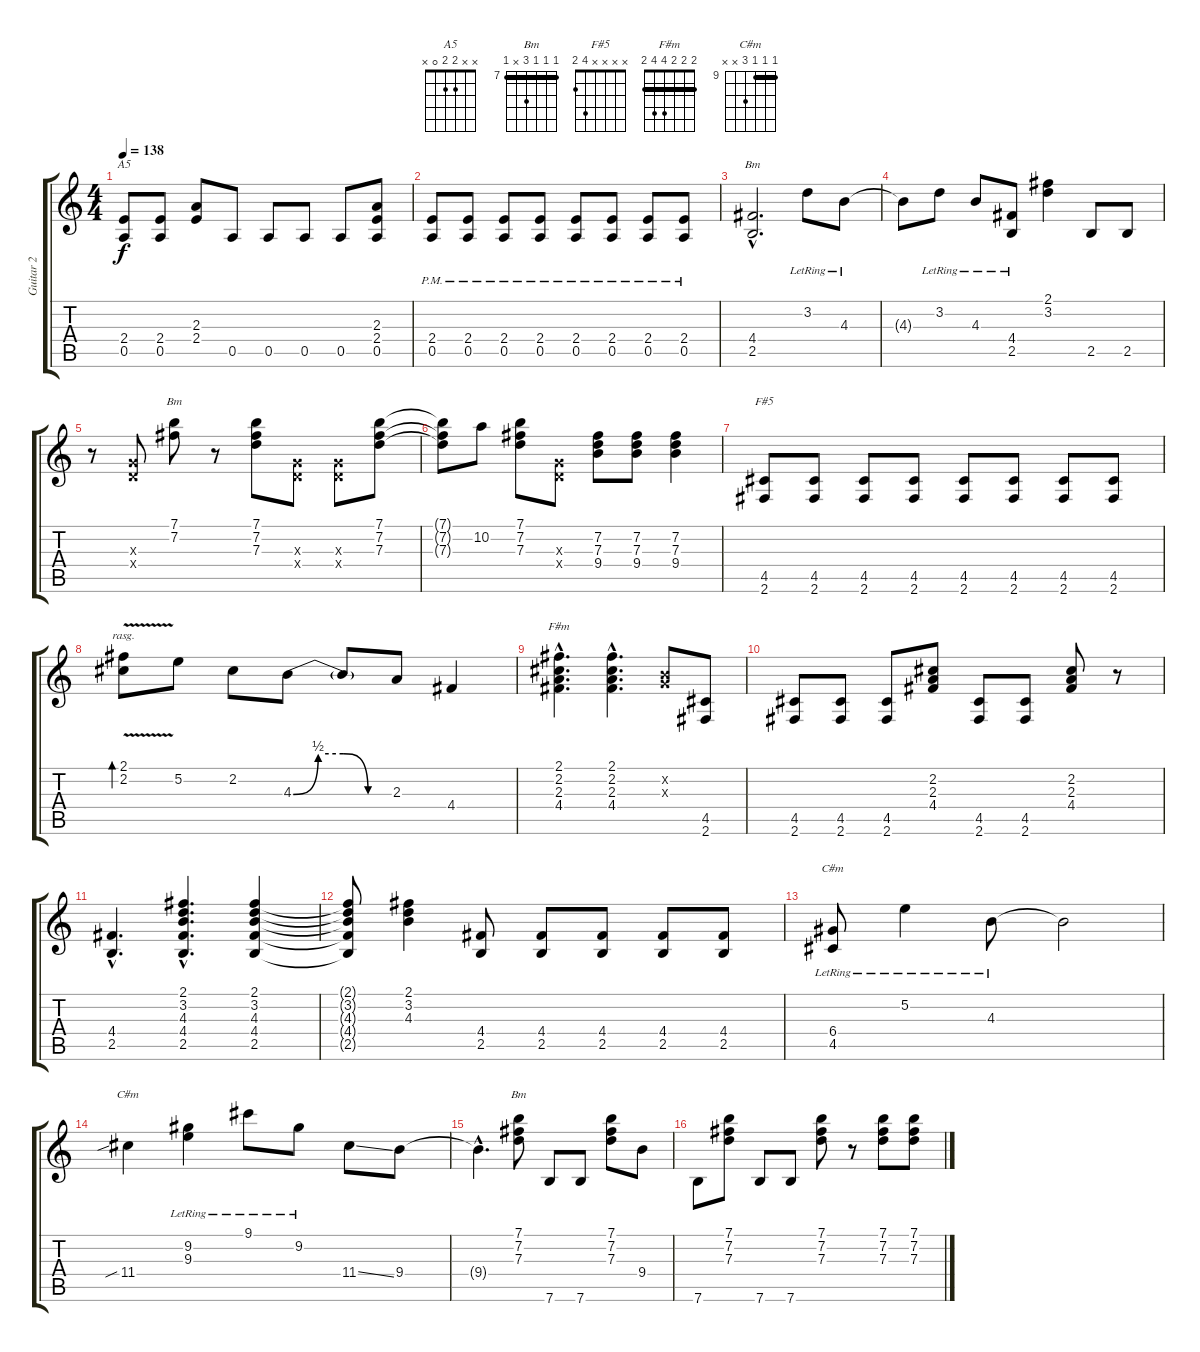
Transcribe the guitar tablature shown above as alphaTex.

\track ("Guitar 2" "Guitar 2") {instrument electricguitarclean}
\staff {score tabs}
\tuning (E4 B3 G3 D3 A2 E2) {hide}
\chord ("A5" x x 2 2 0 x)
\chord ("Bm" 2 3 4 4 2 x) {barre 2}
\chord ("Bm" 7 7 7 9 x x) {firstfret 7 barre 7}
\chord ("F#5" x x x x 4 2)
\chord ("F#m" 2 2 2 4 4 2) {barre 2}
\chord ("C#m" x 5 6 6 4 x) {firstfret 4}
\chord ("C#m" 9 9 9 11 x x) {firstfret 9 barre 9}
\chord ("Bm" 7 7 7 9 x 7) {firstfret 7 barre 7}
\ts (4 4)
\tempo 138
\clef g2
\ks c
(2.4 0.5).8{ch "A5" dy f} (2.4 0.5).8 (2.3 2.4).8 0.5.8 0.5.8 0.5.8 0.5.8 (2.3 2.4 0.5).8 |
(2.4{pm} 0.5{pm}).8 (2.4{pm} 0.5{pm}).8 (2.4{pm} 0.5{pm}).8 (2.4{pm} 0.5{pm}).8 (2.4{pm} 0.5{pm}).8 (2.4{pm} 0.5{pm}).8 (2.4{pm} 0.5{pm}).8 (2.4{pm} 0.5{pm}).8 |
(4.4{hac} 2.5{hac}).2{d ch "Bm"} 3.2{lr}.8 4.3{lr}.8 |
4.3{t}.8 3.2{lr}.8 4.3{lr}.8 (4.4{lr} 2.5{lr}).8 (2.1 3.2).4 2.5.8 2.5.8 |
r.8 (0.3{x} 0.4{x}).8 (7.1 7.2).8{ch "Bm"} r.8 (7.1 7.2 7.3).8 (0.3{x} 0.4{x}).8 (0.3{x} 0.4{x}).8 (7.1 7.2 7.3).8 |
(7.1{t} 7.2{t} 7.3{t}).8 10.2.8 (7.1 7.2 7.3).8 (0.3{x} 0.4{x}).8 (7.2 7.3 9.4).8 (7.2 7.3 9.4).8 (7.2 7.3 9.4).4 |
(4.5 2.6).8{ch "F#5"} (4.5 2.6).8 (4.5 2.6).8 (4.5 2.6).8 (4.5 2.6).8 (4.5 2.6).8 (4.5 2.6).8 (4.5 2.6).8 |
(2.1{v} 2.2{v}).8{bd 60 rasg ii} 5.2.8 2.2.8 4.3{be (custom 0 0 15 2 30 2 45 0 60 0)}.8 4.3{t}.8 2.3.8 4.4.4 |
(2.1{hac} 2.2{hac} 2.3{hac} 4.4{hac}).4{d ch "F#m"} (2.1{hac} 2.2{hac} 2.3{hac} 4.4{hac}).4{d} (0.2{x} 0.3{x}).8 (4.5 2.6).8 |
(4.5 2.6).8 (4.5 2.6).8 (4.5 2.6).8 (2.2 2.3 4.4).8 (4.5 2.6).8 (4.5 2.6).8 (2.2 2.3 4.4).8 r.8 |
(4.4{hac} 2.5{hac}).4{d} (2.1{hac} 3.2{hac} 4.3{hac} 4.4{hac} 2.5{hac}).4{d} (2.1 3.2 4.3 4.4 2.5).4 |
(2.1{t} 3.2{t} 4.3{t} 4.4{t} 2.5{t}).8 (2.1 3.2 4.3).4 (4.4 2.5).8 (4.4 2.5).8 (4.4 2.5).8 (4.4 2.5).8 (4.4 2.5).8 |
(6.4{lr} 4.5{lr}).8{ch "C#m"} 5.2{lr}.4 4.3{lr}.8 4.3{t}.2 |
11.4{sib}.4{ch "C#m"} (9.2{lr} 9.3{lr}).4 9.1{lr}.8 9.2{lr}.8 11.4{ss}.8 9.4.8 |
9.4{hac t}.4{d} (7.1 7.2 7.3).8{ch "Bm"} 7.6.8 7.6.8 (7.1 7.2 7.3).8 9.4.8 |
7.6.8 (7.1 7.2 7.3).8 7.6.8 7.6.8 (7.1 7.2 7.3).8 r.8 (7.1 7.2 7.3).8 (7.1 7.2 7.3).8
